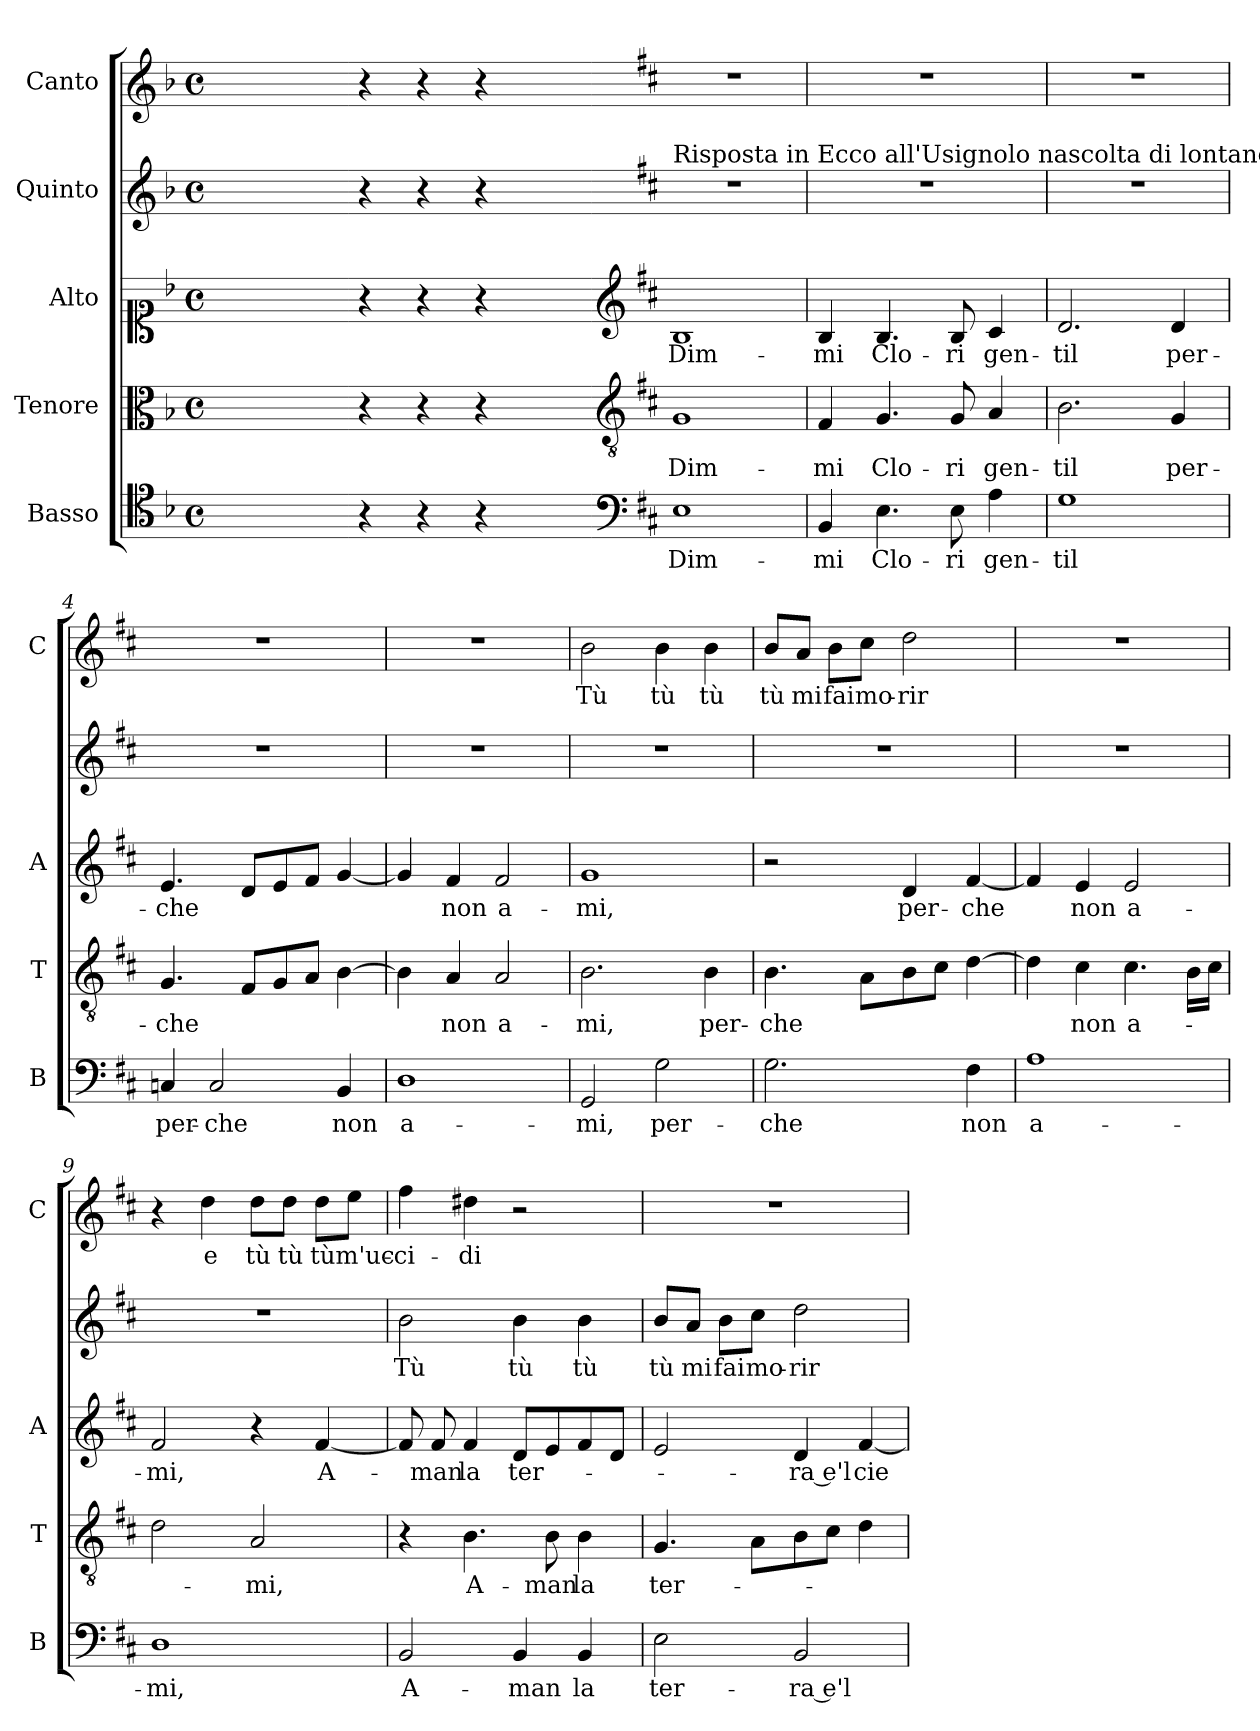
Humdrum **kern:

**kern	**text	**kern	**text	**kern	**text	**kern	**text	**kern	**text
*part5	*part5	*part4	*part4	*part3	*part3	*part2	*part2	*part1	*part1
*staff5	*staff5	*staff4	*staff4	*staff3	*staff3	*staff2	*staff2	*staff1	*staff1
*I"Basso	*	*I"Tenore	*	*I"Alto	*	*I"Quinto	*	*I"Canto	*
*I'B	*	*I'T	*	*I'A	*	*	*	*I'C	*
*clefC4	*	*clefC3	*	*clefC1	*	*clefG2	*	*clefG2	*
*k[b-]	*	*k[b-]	*	*k[b-]	*	*k[b-]	*	*k[b-]	*
*F:	*	*F:	*	*F:	*	*F:	*	*F:	*
*M4/4	*	*M4/4	*	*M4/4	*	*M4/4	*	*M4/4	*
*met(c)	*	*met(c)	*	*met(c)	*	*met(c)	*	*met(c)	*
=	=	=	=	=	=	=	=	=	=
1ryy	.	1ryy	.	1ryy	.	1ryy	.	1ryy	.
=1X-	=1X-	=1X-	=1X-	=1X-	=1X-	=1X-	=1X-	=1X-	=1X-
4r	.	4r	.	4r	.	4r	.	4r	.
4r	.	4r	.	4r	.	4r	.	4r	.
4r	.	4r	.	4r	.	4r	.	4r	.
4ryy	.	4ryy	.	4ryy	.	4ryy	.	4ryy	.
=1-	=1-	=1-	=1-	=1-	=1-	=1-	=1-	=1-	=1-
*clefF4	*	*clefGv2	*	*clefG2	*	*	*	*	*
*k[f#c#]	*	*k[f#c#]	*	*k[f#c#]	*	*k[f#c#]	*	*k[f#c#]	*
*D:	*	*D:	*	*D:	*	*D:	*	*D:	*
!	!	!	!	!	!	!LO:TX:a:t=Risposta in Ecco all'Usignolo nascolta di lontano	!	!	!
!	!LO:LY:b	!	!LO:LY:b	!	!LO:LY:b	!	!	!	!
1E	Dim-	1G	Dim-	1B	Dim-	1r	.	1r	.
=2	=2	=2	=2	=2	=2	=2	=2	=2	=2
!	!LO:LY:b	!	!LO:LY:b	!	!LO:LY:b	!	!	!	!
4BB/	-mi	4F#/	-mi	4B/	-mi	1r	.	1r	.
!	!LO:LY:b	!	!LO:LY:b	!	!LO:LY:b	!	!	!	!
4.E\	Clo-	4.G/	Clo-	4.B/	Clo-	.	.	.	.
!	!LO:LY:b	!	!LO:LY:b	!	!LO:LY:b	!	!	!	!
8E\	-ri	8G/	-ri	8B/	-ri	.	.	.	.
!	!LO:LY:b	!	!LO:LY:b	!	!LO:LY:b	!	!	!	!
4A\	gen-	4A/	gen-	4c#/	gen-	.	.	.	.
=3	=3	=3	=3	=3	=3	=3	=3	=3	=3
!	!LO:LY:b	!	!LO:LY:b	!	!LO:LY:b	!	!	!	!
1G	-til	2.B\	-til	2.d/	-til	1r	.	1r	.
!	!	!	!LO:LY:b	!	!LO:LY:b	!	!	!	!
.	.	4G/	per-	4d/	per-	.	.	.	.
=4	=4	=4	=4	=4	=4	=4	=4	=4	=4
!	!LO:LY:b	!	!LO:LY:b	!	!LO:LY:b	!	!	!	!
4Cn/	per-	4.G/	-che	4.e/	-che	1r	.	1r	.
!	!LO:LY:b	!	!	!	!	!	!	!	!
2C/	-che	.	.	.	.	.	.	.	.
.	.	8F#/L	.	8d/L	.	.	.	.	.
.	.	8G/	.	8e/	.	.	.	.	.
.	.	8A/J	.	8f#/J	.	.	.	.	.
!	!LO:LY:b	!	!	!	!	!	!	!	!
4BB/	non	[4B\	.	[4g/	.	.	.	.	.
=5	=5	=5	=5	=5	=5	=5	=5	=5	=5
!	!LO:LY:b	!	!	!	!	!	!	!	!
1D	a-	4B\]	.	4g/]	.	1r	.	1r	.
!	!	!	!LO:LY:b	!	!LO:LY:b	!	!	!	!
.	.	4A/	non	4f#/	non	.	.	.	.
!	!	!	!LO:LY:b	!	!LO:LY:b	!	!	!	!
.	.	2A/	a-	2f#/	a-	.	.	.	.
=6	=6	=6	=6	=6	=6	=6	=6	=6	=6
!	!LO:LY:b	!	!LO:LY:b	!	!LO:LY:b	!	!	!	!LO:LY:b
2GG/	-mi,	2.B\	-mi,	1g	-mi,	1r	.	2b\	Tù
!	!LO:LY:b	!	!	!	!	!	!	!	!LO:LY:b
2G\	per-	.	.	.	.	.	.	4b\	tù
!	!	!	!LO:LY:b	!	!	!	!	!	!LO:LY:b
.	.	4B\	per-	.	.	.	.	4b\	tù
!!LO:LB:g=z
=7	=7	=7	=7	=7	=7	=7	=7	=7	=7
!	!LO:LY:b	!	!LO:LY:b	!	!	!	!	!	!LO:LY:b
2.G\	-che	4.B\	-che	2r	.	1r	.	8b/L	tù
!	!	!	!	!	!	!	!	!	!LO:LY:b
.	.	.	.	.	.	.	.	8a/J	mi
!	!	!	!	!	!	!	!	!	!LO:LY:b
.	.	.	.	.	.	.	.	8b\L	fai
!	!	!	!	!	!	!	!	!	!LO:LY:b
.	.	8A\L	.	.	.	.	.	8cc#\J	mo-
!	!	!	!	!	!LO:LY:b	!	!	!	!LO:LY:b
.	.	8B\	.	4d/	per-	.	.	2dd\	-rir
.	.	8c#\J	.	.	.	.	.	.	.
!	!LO:LY:b	!	!	!	!LO:LY:b	!	!	!	!
4F#\	non	[4d\	.	[4f#/	-che	.	.	.	.
=8	=8	=8	=8	=8	=8	=8	=8	=8	=8
!	!LO:LY:b	!	!	!	!	!	!	!	!
1A	a-	4d\]	.	4f#/]	.	1r	.	1r	.
!	!	!	!LO:LY:b	!	!LO:LY:b	!	!	!	!
.	.	4c#\	non	4e/	non	.	.	.	.
!	!	!	!LO:LY:b	!	!LO:LY:b	!	!	!	!
.	.	4.c#\	a-	2e/	a-	.	.	.	.
.	.	16B\LL	.	.	.	.	.	.	.
.	.	16c#\JJ	.	.	.	.	.	.	.
=9	=9	=9	=9	=9	=9	=9	=9	=9	=9
!	!LO:LY:b	!	!	!	!LO:LY:b	!	!	!	!
1D	-mi,	2d\	.	2f#/	-mi,	1r	.	4r	.
!	!	!	!	!	!	!	!	!	!LO:LY:b
.	.	.	.	.	.	.	.	4dd\	e
!	!	!	!LO:LY:b	!	!	!	!	!	!LO:LY:b
.	.	2A/	-mi,	4r	.	.	.	8dd\L	tù
!	!	!	!	!	!	!	!	!	!LO:LY:b
.	.	.	.	.	.	.	.	8dd\J	tù
!	!	!	!	!	!LO:LY:b	!	!	!	!LO:LY:b
.	.	.	.	[4f#/	A-	.	.	8dd\L	tù
!	!	!	!	!	!	!	!	!	!LO:LY:b
.	.	.	.	.	.	.	.	8ee\J	m'uc-
=10	=10	=10	=10	=10	=10	=10	=10	=10	=10
!	!LO:LY:b	!	!	!	!	!	!LO:LY:b	!	!LO:LY:b
2BB/	A-	4r	.	8f#/]	.	2b\	Tù	4ff#\	-ci-
!	!	!	!	!	!LO:LY:b	!	!	!	!
.	.	.	.	8f#/	-man	.	.	.	.
!	!	!	!LO:LY:b	!	!LO:LY:b	!	!	!	!LO:LY:b
.	.	4.B\	A-	4f#/	la	.	.	4dd#X\	-di
!	!LO:LY:b	!	!	!	!LO:LY:b	!	!LO:LY:b	!	!
4BB/	-man	.	.	8d/L	ter-	4b\	tù	2r	.
!	!	!	!LO:LY:b	!	!	!	!	!	!
.	.	8B\	-man	8e/	.	.	.	.	.
!	!LO:LY:b	!	!LO:LY:b	!	!	!	!LO:LY:b	!	!
4BB/	la	4B\	la	8f#/	.	4b\	tù	.	.
.	.	.	.	8d/J	.	.	.	.	.
=11	=11	=11	=11	=11	=11	=11	=11	=11	=11
!	!LO:LY:b	!	!LO:LY:b	!	!	!	!LO:LY:b	!	!
2E\	ter-	4.G/	ter-	2e/	.	8b/L	tù	1r	.
!	!	!	!	!	!	!	!LO:LY:b	!	!
.	.	.	.	.	.	8a/J	mi	.	.
!	!	!	!	!	!	!	!LO:LY:b	!	!
.	.	.	.	.	.	8b\L	fai	.	.
!	!	!	!	!	!	!	!LO:LY:b	!	!
.	.	8A\L	.	.	.	8cc#\J	mo-	.	.
!	!LO:LY:b	!	!	!	!LO:LY:b	!	!LO:LY:b	!	!
2BB/	-ra e'l	8B\	.	4d/	-ra e'l	2dd\	-rir	.	.
.	.	8c#\J	.	.	.	.	.	.	.
!	!	!	!	!	!LO:LY:b	!	!	!	!
.	.	4d\	.	[4f#/	cie-	.	.	.	.
=	=	=	=	=	=	=	=	=	=
*-	*-	*-	*-	*-	*-	*-	*-	*-	*-
